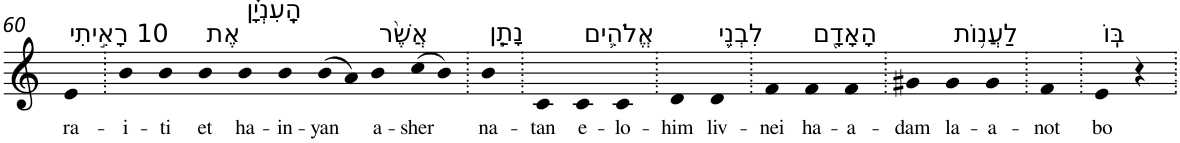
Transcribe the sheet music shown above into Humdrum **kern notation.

**kern	**text
*part1	*part1
*staff1	*staff1
*I"Piano	*
*I'Pno	*
!!LO:PB:g=z
*clefG2	*
*k[]	*
=60	=60
!LO:TX:a:t=10 רָאִ֣יתִי	!
!	!LO:LY:b
4e	ra-
=61.	=61.
!	!LO:LY:b
4b	-i-
!	!LO:LY:b
4b	-ti
!LO:TX:a:t=אֶת	!
!	!LO:LY:b
4b	et
!LO:TX:a:t=הָֽעִנְיָ֗ן	!
!	!LO:LY:b
4b	ha-
!	!LO:LY:b
4b	-in-
!	!LO:LY:b
(>8b	-yan
8a)	.
!LO:TX:a:t=אֲשֶׁ֨ר	!
!	!LO:LY:b
4b	a-
!	!LO:LY:b
(>8cc	-sher
8b)	.
=62.	=62.
!LO:TX:a:t=נָתַ֧ן	!
!	!LO:LY:b
4b	na-
=63.	=63.
!	!LO:LY:b
4c	-tan
!LO:TX:a:t=אֱלֹהִ֛ים	!
!	!LO:LY:b
4c	e-
!	!LO:LY:b
4c	-lo-
=64.	=64.
!	!LO:LY:b
4d	-him
!LO:TX:a:t=לִבְנֵ֥י	!
!	!LO:LY:b
4d	liv-
=65.	=65.
!	!LO:LY:b
4f	-nei
!LO:TX:a:t=הָאָדָ֖ם	!
!	!LO:LY:b
4f	ha-
!	!LO:LY:b
4f	-a-
=66.	=66.
!	!LO:LY:b
4g#X	-dam
!LO:TX:a:t=לַעֲנ֥וֹת	!
!	!LO:LY:b
4g#	la-
!	!LO:LY:b
4g#	-a-
=67.	=67.
!	!LO:LY:b
4f	-not
=68.	=68.
!LO:TX:a:t=בּֽוֹ	!
!	!LO:LY:b
4e	bo
4r	.
=.	=.
*-	*-
